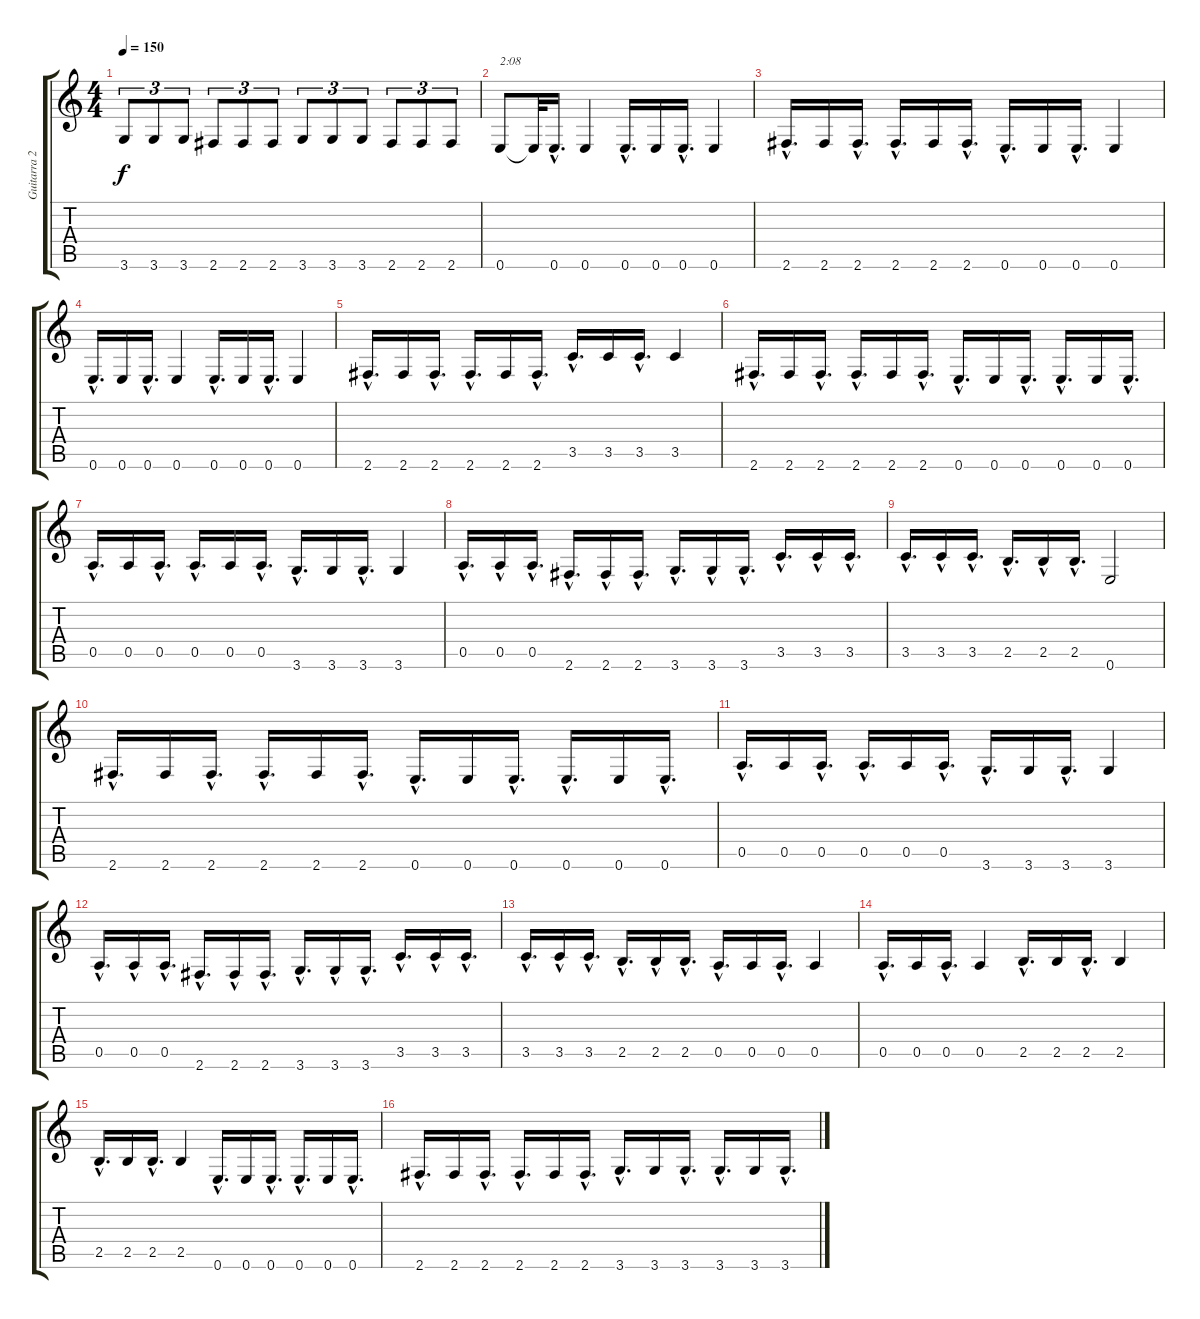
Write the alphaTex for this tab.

\track ("Guitarra 2" "Guitarra 2") {instrument overdrivenguitar}
\staff {score tabs}
\tuning (E4 B3 G3 D3 A2 E2) {hide}
\ts (4 4)
\tempo 150
\clef g2
\ks c
3.6.8{tu (3 2) dy f} 3.6.8{tu (3 2)} 3.6.8{tu (3 2)} 2.6.8{tu (3 2)} 2.6.8{tu (3 2)} 2.6.8{tu (3 2)} 3.6.8{tu (3 2)} 3.6.8{tu (3 2)} 3.6.8{tu (3 2)} 2.6.8{tu (3 2)} 2.6.8{tu (3 2)} 2.6.8{tu (3 2)} |
0.6.8{txt "2:08"} 0.6{t}.32 0.6{hac}.16{d} 0.6.4 0.6{hac}.16{d} 0.6.16 0.6{hac}.16{d} 0.6.4 |
2.6{hac}.16{d} 2.6.16 2.6{hac}.16{d} 2.6{hac}.16{d} 2.6.16 2.6{hac}.16{d} 0.6{hac}.16{d} 0.6.16 0.6{hac}.16{d} 0.6.4 |
0.6{hac}.16{d} 0.6.16 0.6{hac}.16{d} 0.6.4 0.6{hac}.16{d} 0.6.16 0.6{hac}.16{d} 0.6.4 |
2.6{hac}.16{d} 2.6.16 2.6{hac}.16{d} 2.6{hac}.16{d} 2.6.16 2.6{hac}.16{d} 3.5{hac}.16{d} 3.5.16 3.5{hac}.16{d} 3.5.4 |
2.6{hac}.16{d} 2.6.16 2.6{hac}.16{d} 2.6{hac}.16{d} 2.6.16 2.6{hac}.16{d} 0.6{hac}.16{d} 0.6.16 0.6{hac}.16{d} 0.6{hac}.16{d} 0.6.16 0.6{hac}.16{d} |
0.5{hac}.16{d} 0.5.16 0.5{hac}.16{d} 0.5{hac}.16{d} 0.5.16 0.5{hac}.16{d} 3.6{hac}.16{d} 3.6.16 3.6{hac}.16{d} 3.6.4 |
0.5{hac}.16{d} 0.5{hac}.16 0.5{hac}.16{d} 2.6{hac}.16{d} 2.6{hac}.16 2.6{hac}.16{d} 3.6{hac}.16{d} 3.6{hac}.16 3.6{hac}.16{d} 3.5{hac}.16{d} 3.5{hac}.16 3.5{hac}.16{d} |
3.5{hac}.16{d} 3.5{hac}.16 3.5{hac}.16{d} 2.5{hac}.16{d} 2.5{hac}.16 2.5{hac}.16{d} 0.6.2 |
2.6{hac}.16{d} 2.6.16 2.6{hac}.16{d} 2.6{hac}.16{d} 2.6.16 2.6{hac}.16{d} 0.6{hac}.16{d} 0.6.16 0.6{hac}.16{d} 0.6{hac}.16{d} 0.6.16 0.6{hac}.16{d} |
0.5{hac}.16{d} 0.5.16 0.5{hac}.16{d} 0.5{hac}.16{d} 0.5.16 0.5{hac}.16{d} 3.6{hac}.16{d} 3.6.16 3.6{hac}.16{d} 3.6.4 |
0.5{hac}.16{d} 0.5{hac}.16 0.5{hac}.16{d} 2.6{hac}.16{d} 2.6{hac}.16 2.6{hac}.16{d} 3.6{hac}.16{d} 3.6{hac}.16 3.6{hac}.16{d} 3.5{hac}.16{d} 3.5{hac}.16 3.5{hac}.16{d} |
3.5{hac}.16{d} 3.5{hac}.16 3.5{hac}.16{d} 2.5{hac}.16{d} 2.5{hac}.16 2.5{hac}.16{d} 0.5{hac}.16{d} 0.5.16 0.5{hac}.16{d} 0.5.4 |
0.5{hac}.16{d} 0.5.16 0.5{hac}.16{d} 0.5.4 2.5{hac}.16{d} 2.5.16 2.5{hac}.16{d} 2.5.4 |
2.5{hac}.16{d} 2.5.16 2.5{hac}.16{d} 2.5.4 0.6{hac}.16{d} 0.6.16 0.6{hac}.16{d} 0.6{hac}.16{d} 0.6.16 0.6{hac}.16{d} |
2.6{hac}.16{d} 2.6.16 2.6{hac}.16{d} 2.6{hac}.16{d} 2.6.16 2.6{hac}.16{d} 3.6{hac}.16{d} 3.6.16 3.6{hac}.16{d} 3.6{hac}.16{d} 3.6.16 3.6{hac}.16{d}
